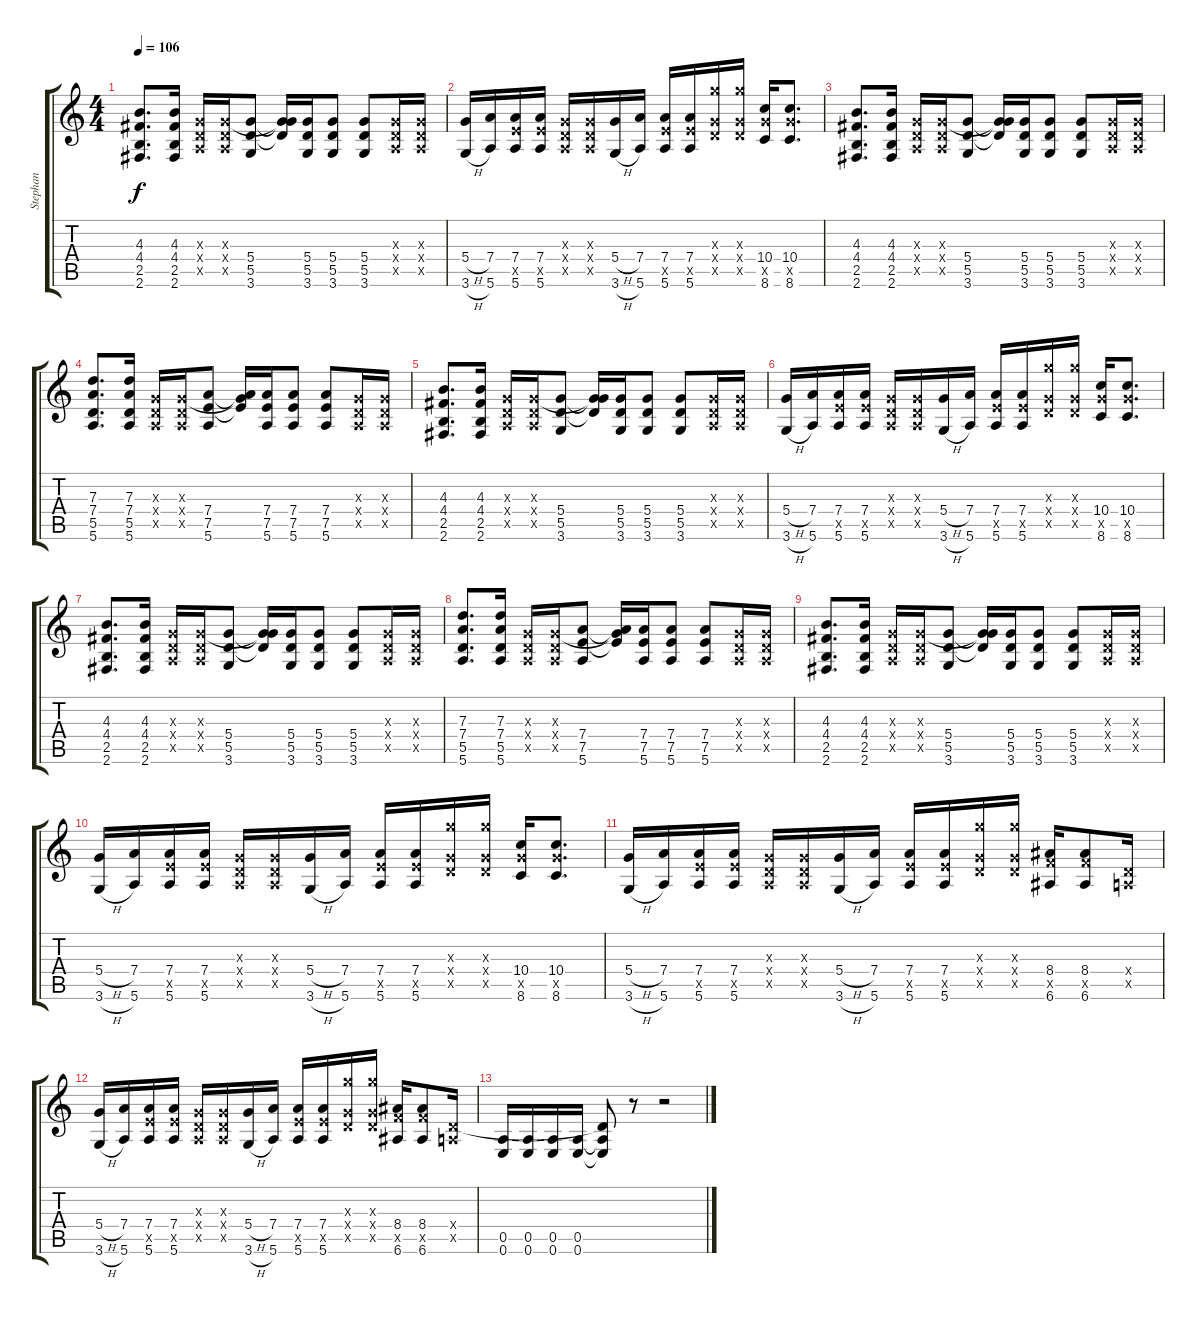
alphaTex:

\track ("Stephan " "Stephan ") {instrument distortionguitar}
\staff {score tabs}
\tuning (E4 B3 G3 D3 A2 E2) {hide}
\ts (4 4)
\tempo 106
\clef g2
\ks c
(4.3 4.4 2.5 2.6).8{d dy f} (4.3 4.4 2.5 2.6).16 (0.3{x} 0.4{x} 0.5{x}).16 (0.3{x} 0.4{x} 0.5{x}).16 (5.4 5.5 3.6).8 (0.3{t} 5.4{t} 5.5{t}).16 (5.4 5.5 3.6).16 (5.4 5.5 3.6).8 (5.4 5.5 3.6).8 (0.3{x} 0.4{x} 0.5{x}).16 (0.3{x} 0.4{x} 0.5{x}).16 |
(5.4{h} 3.6{h}).16{instrument distortionguitar} (7.4 5.6).16 (7.4 7.5{x} 5.6).16 (7.4 7.5{x} 5.6).16 (0.3{x} 0.4{x} 0.5{x}).16 (0.3{x} 0.4{x} 0.5{x}).16 (5.4{h} 3.6{h}).16 (7.4 5.6).16 (7.4 7.5{x} 5.6).16 (7.4 7.5{x} 5.6).16 (12.3{x} 0.4{x} 10.5{x}).16 (12.3{x} 0.4{x} 10.5{x}).16 (10.4 10.5{x} 8.6).16 (10.4 10.5{x} 8.6).8{d} |
(4.3 4.4 2.5 2.6).8{d volume 11} (4.3 4.4 2.5 2.6).16 (0.3{x} 0.4{x} 0.5{x}).16 (0.3{x} 0.4{x} 0.5{x}).16 (5.4 5.5 3.6).8 (0.3{t} 5.4{t} 5.5{t}).16 (5.4 5.5 3.6).16 (5.4 5.5 3.6).8 (5.4 5.5 3.6).8 (0.3{x} 0.4{x} 0.5{x}).16 (0.3{x} 0.4{x} 0.5{x}).16 |
(7.3 7.4 5.5 5.6).8{d} (7.3 7.4 5.5 5.6).16 (0.3{x} 0.4{x} 0.5{x}).16 (0.3{x} 0.4{x} 0.5{x}).16 (7.4 7.5 5.6).8 (0.3{t} 7.4{t} 7.5{t}).16 (7.4 7.5 5.6).16 (7.4 7.5 5.6).8 (7.4 7.5 5.6).8 (0.3{x} 0.4{x} 0.5{x}).16 (0.3{x} 0.4{x} 0.5{x}).16 |
(4.3 4.4 2.5 2.6).8{d} (4.3 4.4 2.5 2.6).16 (0.3{x} 0.4{x} 0.5{x}).16 (0.3{x} 0.4{x} 0.5{x}).16 (5.4 5.5 3.6).8 (0.3{t} 5.4{t} 5.5{t}).16 (5.4 5.5 3.6).16 (5.4 5.5 3.6).8 (5.4 5.5 3.6).8 (0.3{x} 0.4{x} 0.5{x}).16 (0.3{x} 0.4{x} 0.5{x}).16 |
(5.4{h} 3.6{h}).16{instrument distortionguitar} (7.4 5.6).16 (7.4 7.5{x} 5.6).16 (7.4 7.5{x} 5.6).16 (0.3{x} 0.4{x} 0.5{x}).16 (0.3{x} 0.4{x} 0.5{x}).16 (5.4{h} 3.6{h}).16 (7.4 5.6).16 (7.4 7.5{x} 5.6).16 (7.4 7.5{x} 5.6).16 (12.3{x} 0.4{x} 10.5{x}).16 (12.3{x} 0.4{x} 10.5{x}).16 (10.4 10.5{x} 8.6).16 (10.4 10.5{x} 8.6).8{d} |
(4.3 4.4 2.5 2.6).8{d} (4.3 4.4 2.5 2.6).16 (0.3{x} 0.4{x} 0.5{x}).16 (0.3{x} 0.4{x} 0.5{x}).16 (5.4 5.5 3.6).8 (0.3{t} 5.4{t} 5.5{t}).16 (5.4 5.5 3.6).16 (5.4 5.5 3.6).8 (5.4 5.5 3.6).8 (0.3{x} 0.4{x} 0.5{x}).16 (0.3{x} 0.4{x} 0.5{x}).16 |
(7.3 7.4 5.5 5.6).8{d} (7.3 7.4 5.5 5.6).16 (0.3{x} 0.4{x} 0.5{x}).16 (0.3{x} 0.4{x} 0.5{x}).16 (7.4 7.5 5.6).8 (0.3{t} 7.4{t} 7.5{t}).16 (7.4 7.5 5.6).16 (7.4 7.5 5.6).8 (7.4 7.5 5.6).8 (0.3{x} 0.4{x} 0.5{x}).16 (0.3{x} 0.4{x} 0.5{x}).16 |
(4.3 4.4 2.5 2.6).8{d} (4.3 4.4 2.5 2.6).16 (0.3{x} 0.4{x} 0.5{x}).16 (0.3{x} 0.4{x} 0.5{x}).16 (5.4 5.5 3.6).8 (0.3{t} 5.4{t} 5.5{t}).16 (5.4 5.5 3.6).16 (5.4 5.5 3.6).8 (5.4 5.5 3.6).8 (0.3{x} 0.4{x} 0.5{x}).16 (0.3{x} 0.4{x} 0.5{x}).16 |
(5.4{h} 3.6{h}).16{instrument distortionguitar} (7.4 5.6).16 (7.4 7.5{x} 5.6).16 (7.4 7.5{x} 5.6).16 (0.3{x} 0.4{x} 0.5{x}).16 (0.3{x} 0.4{x} 0.5{x}).16 (5.4{h} 3.6{h}).16 (7.4 5.6).16 (7.4 7.5{x} 5.6).16 (7.4 7.5{x} 5.6).16 (12.3{x} 0.4{x} 10.5{x}).16 (12.3{x} 0.4{x} 10.5{x}).16 (10.4 10.5{x} 8.6).16 (10.4 10.5{x} 8.6).8{d} |
(5.4{h} 3.6{h}).16{instrument distortionguitar} (7.4 5.6).16 (7.4 7.5{x} 5.6).16 (7.4 7.5{x} 5.6).16 (0.3{x} 0.4{x} 0.5{x}).16 (0.3{x} 0.4{x} 0.5{x}).16 (5.4{h} 3.6{h}).16 (7.4 5.6).16 (7.4 7.5{x} 5.6).16 (7.4 7.5{x} 5.6).16 (12.3{x} 0.4{x} 10.5{x}).16 (12.3{x} 0.4{x} 10.5{x}).16 (8.4 8.5{x} 6.6).16 (8.4 8.5{x} 6.6).8 (0.4{x} 0.5{x}).16 |
(5.4{h} 3.6{h}).16{instrument distortionguitar} (7.4 5.6).16 (7.4 7.5{x} 5.6).16 (7.4 7.5{x} 5.6).16 (0.3{x} 0.4{x} 0.5{x}).16 (0.3{x} 0.4{x} 0.5{x}).16 (5.4{h} 3.6{h}).16 (7.4 5.6).16 (7.4 7.5{x} 5.6).16 (7.4 7.5{x} 5.6).16 (12.3{x} 0.4{x} 10.5{x}).16 (12.3{x} 0.4{x} 10.5{x}).16 (8.4 8.5{x} 6.6).16 (8.4 8.5{x} 6.6).8 (0.4{x} 0.5{x}).16 |
(0.5 0.6).16 (0.5 0.6).16 (0.5 0.6).16 (0.5 0.6).16 (0.4{t} 0.5{t} 0.6{t}).8 r.8 r.2
